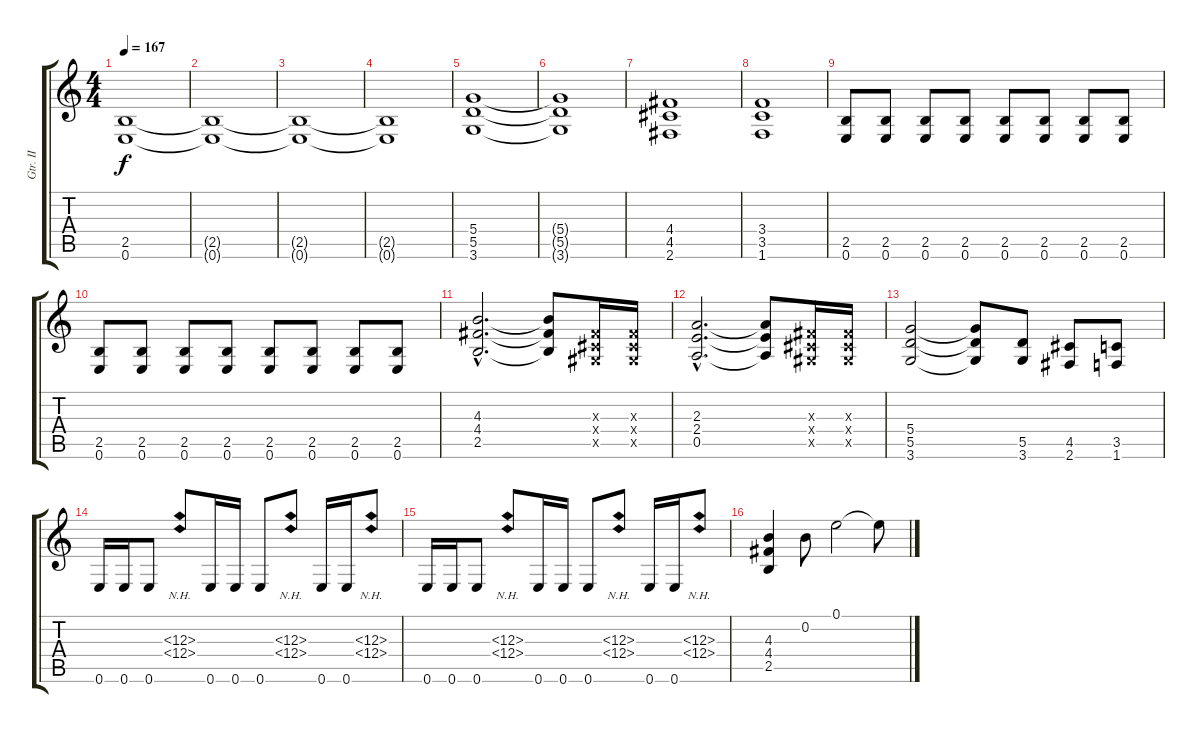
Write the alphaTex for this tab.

\track ("Gtr. II" "Gtr. II") {instrument overdrivenguitar}
\staff {score tabs}
\tuning (E4 B3 G3 D3 A2 E2) {hide}
\ts (4 4)
\tempo 167
\clef g2
\ks c
(2.5 0.6).1{dy f} |
(2.5{t} 0.6{t}).1 |
(2.5{t} 0.6{t}).1 |
(2.5{t} 0.6{t}).1 |
(5.4 5.5 3.6).1 |
(5.4{t} 5.5{t} 3.6{t}).1 |
(4.4 4.5 2.6).1 |
(3.4 3.5 1.6).1 |
(2.5 0.6).8 (2.5 0.6).8 (2.5 0.6).8 (2.5 0.6).8 (2.5 0.6).8 (2.5 0.6).8 (2.5 0.6).8 (2.5 0.6).8 |
(2.5 0.6).8 (2.5 0.6).8 (2.5 0.6).8 (2.5 0.6).8 (2.5 0.6).8 (2.5 0.6).8 (2.5 0.6).8 (2.5 0.6).8 |
(4.3{hac} 4.4{hac} 2.5{hac}).2{d} (4.3{t} 4.4{t} 2.5{t}).8 (-1.3{x} -1.4{x} -1.5{x}).16 (-1.3{x} -1.4{x} -1.5{x}).16 |
(2.3{hac} 2.4{hac} 0.5{hac}).2{d} (2.3{t} 2.4{t} 0.5{t}).8 (-1.3{x} -1.4{x} -1.5{x}).16 (-1.3{x} -1.4{x} -1.5{x}).16 |
(5.4 5.5 3.6).2 (5.4{t} 5.5{t} 3.6{t}).8 (5.5 3.6).8 (4.5 2.6).8 (3.5 1.6).8 |
0.6.16 0.6.16 0.6.8 (12.3{nh} 12.4{nh}).8 0.6.16 0.6.16 0.6.8 (12.3{nh} 12.4{nh}).8 0.6.16 0.6.16 (12.3{nh} 12.4{nh}).8 |
0.6.16 0.6.16 0.6.8 (12.3{nh} 12.4{nh}).8 0.6.16 0.6.16 0.6.8 (12.3{nh} 12.4{nh}).8 0.6.16 0.6.16 (12.3{nh} 12.4{nh}).8 |
(4.3 4.4 2.5).4 0.2.8 0.1.2 0.1{t}.8
